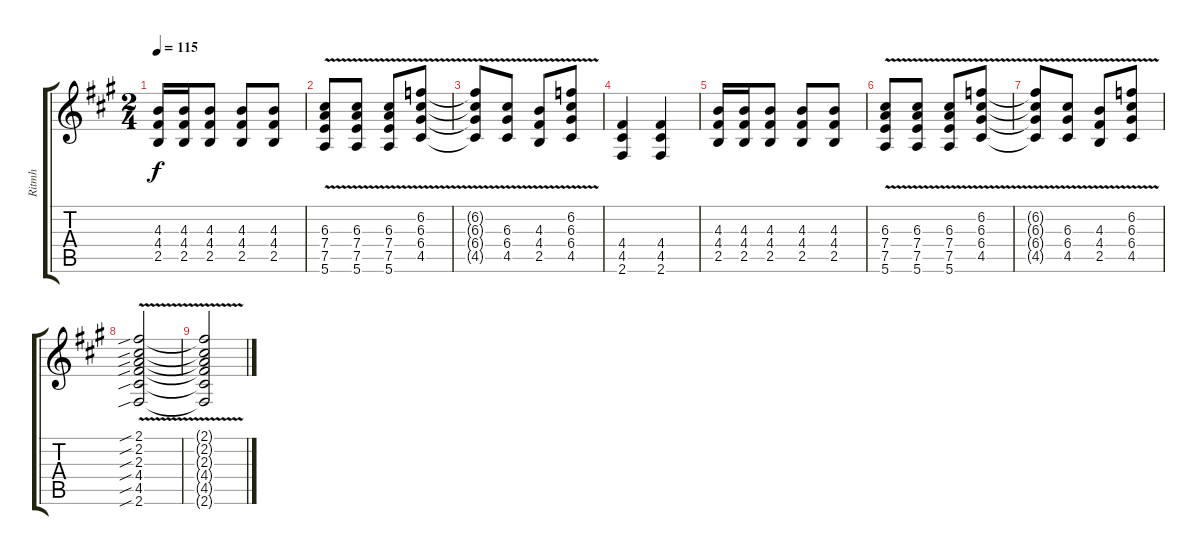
\track ("Ritmh" "Ritmh") {instrument overdrivenguitar}
\staff {score tabs}
\tuning (E4 B3 G3 D3 A2 E2) {hide}
\ts (2 4)
\tempo 115
\clef g2
\ks f#minor
(4.3 4.4 2.5).16{dy f} (4.3 4.4 2.5).16 (4.3 4.4 2.5).8 (4.3 4.4 2.5).8 (4.3 4.4 2.5).8 |
(6.3{v} 7.4{v} 7.5{v} 5.6{v}).8 (6.3{v} 7.4{v} 7.5{v} 5.6{v}).8 (6.3{v} 7.4{v} 7.5{v} 5.6{v}).8 (6.2{v} 6.3{v} 6.4{v} 4.5{v}).8 |
(6.2{t} 6.3{t} 6.4{t} 4.5{t}).8 (6.3{v} 6.4{v} 4.5{v}).8 (4.3{v} 4.4{v} 2.5{v}).8 (6.2{v} 6.3{v} 6.4{v} 4.5{v}).8 |
(4.4 4.5 2.6).4 (4.4 4.5 2.6).4 |
(4.3 4.4 2.5).16 (4.3 4.4 2.5).16 (4.3 4.4 2.5).8 (4.3 4.4 2.5).8 (4.3 4.4 2.5).8 |
(6.3{v} 7.4{v} 7.5{v} 5.6{v}).8 (6.3{v} 7.4{v} 7.5{v} 5.6{v}).8 (6.3{v} 7.4{v} 7.5{v} 5.6{v}).8 (6.2{v} 6.3{v} 6.4{v} 4.5{v}).8 |
(6.2{t} 6.3{t} 6.4{t} 4.5{t}).8 (6.3{v} 6.4{v} 4.5{v}).8 (4.3{v} 4.4{v} 2.5{v}).8 (6.2{v} 6.3{v} 6.4{v} 4.5{v}).8 |
(2.1{v sib} 2.2{v sib} 2.3{v sib} 4.4{v sib} 4.5{v sib} 2.6{v sib}).2 |
(2.1{t} 2.2{t} 2.3{t} 4.4{t} 4.5{t} 2.6{t}).2
